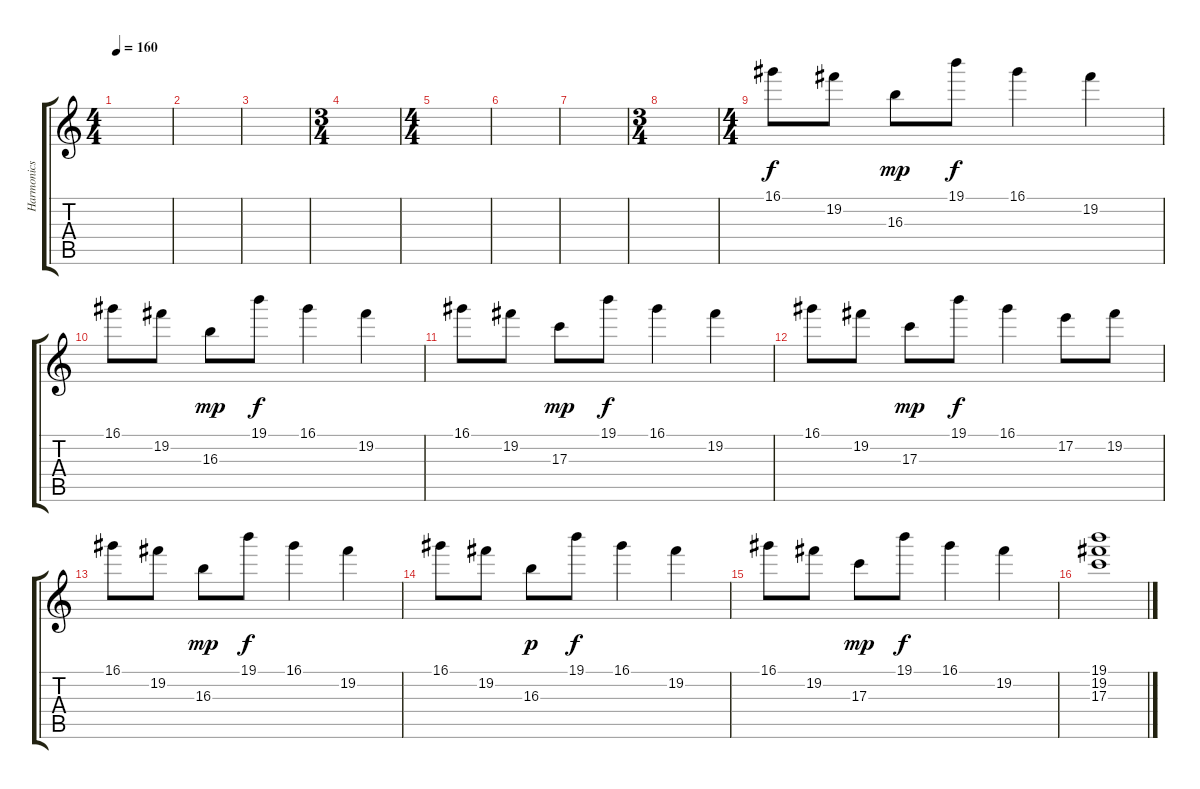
\track ("Harmonics" "Harmonics") {instrument electricguitarclean}
\staff {score tabs}
\tuning (E4 B3 G3 D3 A2 E2) {hide}
\ts (4 4)
\tempo 160
\clef g2
\ks c
|
|
|
\ts (3 4)
|
\ts (4 4)
|
|
|
\ts (3 4)
|
\ts (4 4)
16.1.8 19.2.8 16.3.8{dy mp} 19.1.8{dy f} 16.1.4 19.2.4 |
16.1.8 19.2.8 16.3.8{dy mp} 19.1.8{dy f} 16.1.4 19.2.4 |
16.1.8 19.2.8 17.3.8{dy mp} 19.1.8{dy f} 16.1.4 19.2.4 |
16.1.8 19.2.8 17.3.8{dy mp} 19.1.8{dy f} 16.1.4 17.2.8 19.2.8 |
16.1.8 19.2.8 16.3.8{dy mp} 19.1.8{dy f} 16.1.4 19.2.4 |
16.1.8 19.2.8 16.3.8{dy p} 19.1.8{dy f} 16.1.4 19.2.4 |
16.1.8 19.2.8 17.3.8{dy mp} 19.1.8{dy f} 16.1.4 19.2.4 |
(19.1 19.2 17.3).1
